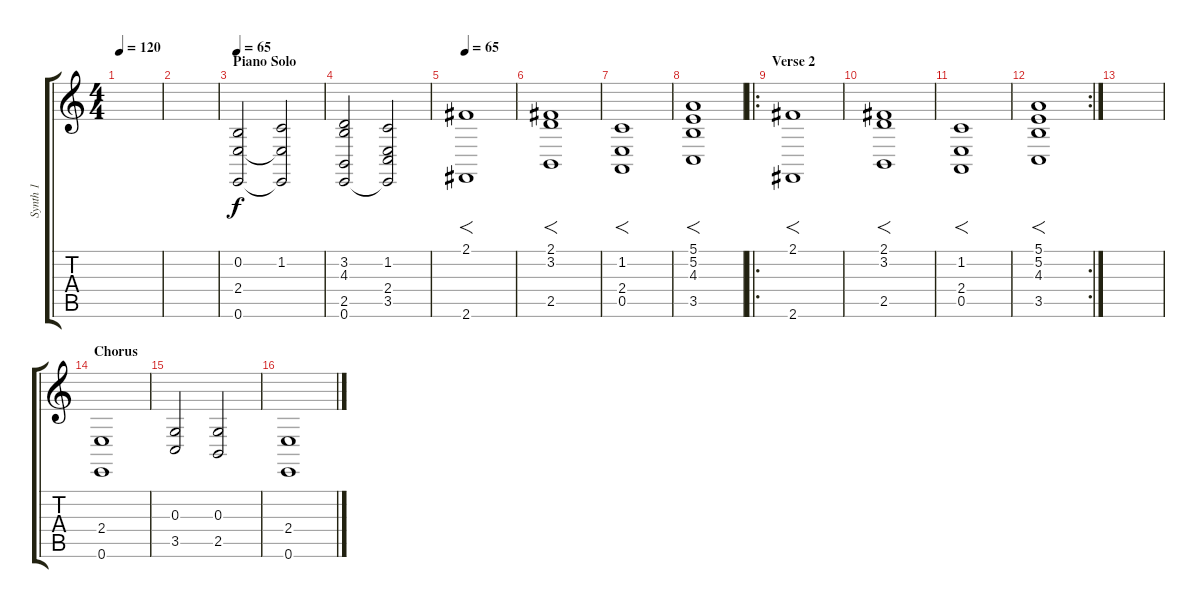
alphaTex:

\track ("Synth 1" "Synth 1") {instrument synthstrings1}
\staff {score tabs}
\tuning (E4 B3 G3 D3 A2 E2) {hide}
\ts (4 4)
\tempo 120
\clef g2
\ks c
|
|
\section ("" "Piano Solo")
\tempo 65
(0.2 2.4 0.6).2 (1.2 2.4{t} 0.6{t}).2 |
(3.2 4.3 2.5 0.6).2 (1.2 2.4 3.5 0.6{t}).2 |
\tempo 65
(2.1 2.6).1{f} |
(2.1 3.2 2.5).1{f} |
(1.2 2.4 0.5).1{f} |
(5.1 5.2 4.3 3.5).1{f} |
\ro
\section ("" "Verse 2")
(2.1 2.6).1{f} |
(2.1 3.2 2.5).1{f} |
(1.2 2.4 0.5).1{f} |
\rc 2
(5.1 5.2 4.3 3.5).1{f} |
|
\section ("" "Chorus")
(2.4 0.6).1 |
(0.3 3.5).2 (0.3 2.5).2 |
(2.4 0.6).1
